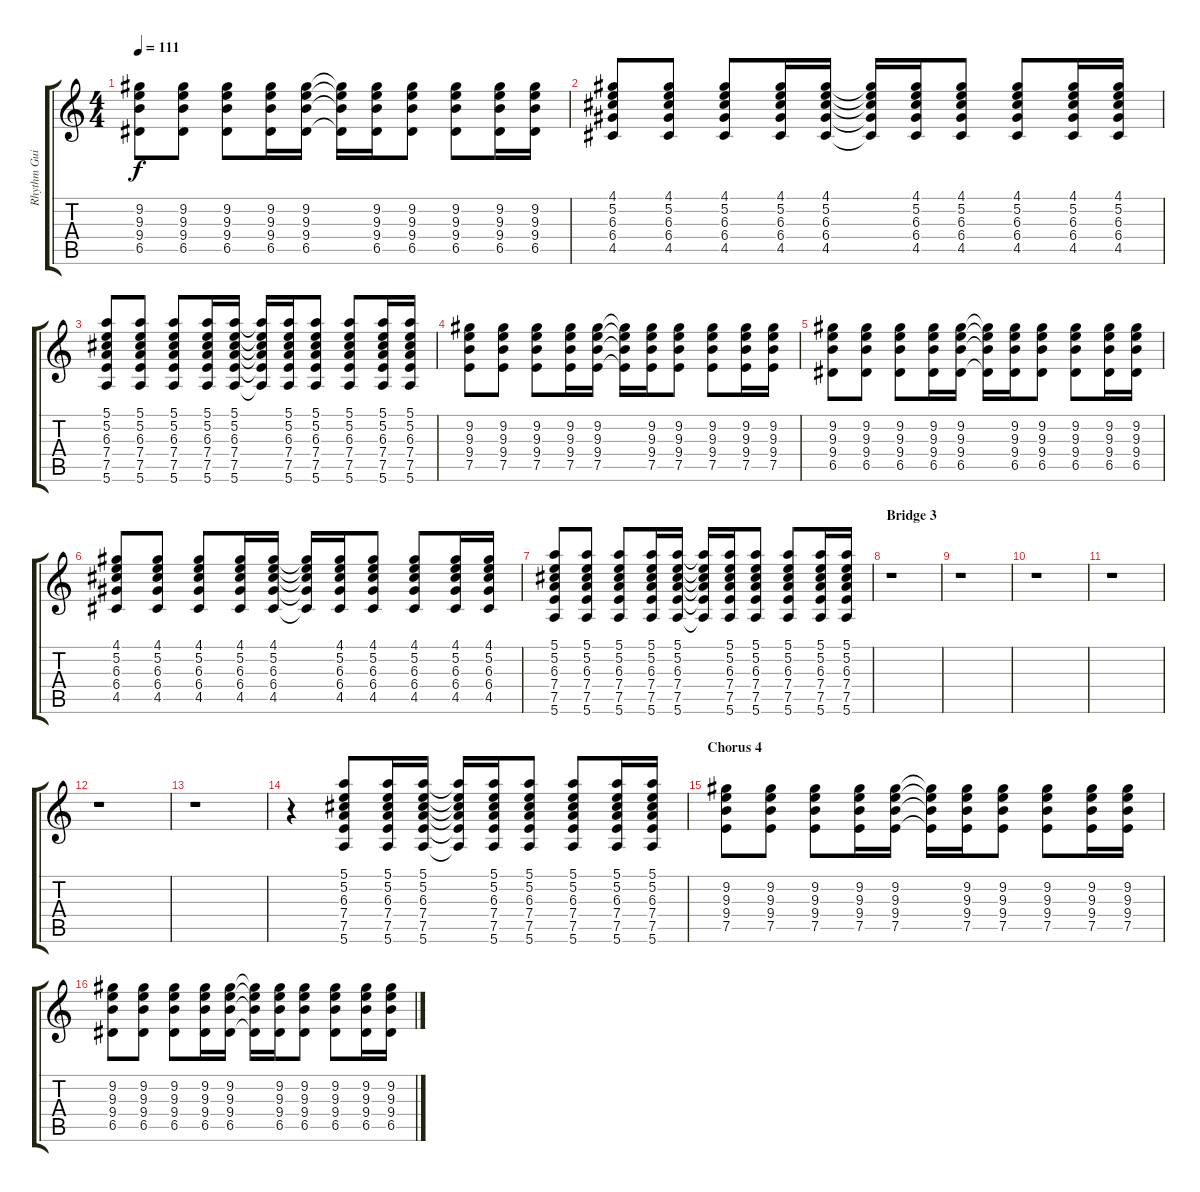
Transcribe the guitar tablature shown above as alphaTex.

\track ("Rhythm Guitar 2" "Rhythm Gui") {instrument electricguitarjazz}
\staff {score tabs}
\tuning (E4 B3 G3 D3 A2 E2) {hide}
\ts (4 4)
\tempo 111
\clef g2
\ks c
(9.2 9.3 9.4 6.5).8{dy f} (9.2 9.3 9.4 6.5).8 (9.2 9.3 9.4 6.5).8 (9.2 9.3 9.4 6.5).16 (9.2 9.3 9.4 6.5).16 (9.2{t} 9.3{t} 9.4{t} 6.5{t}).16 (9.2 9.3 9.4 6.5).16 (9.2 9.3 9.4 6.5).8 (9.2 9.3 9.4 6.5).8 (9.2 9.3 9.4 6.5).16 (9.2 9.3 9.4 6.5).16 |
(4.1 5.2 6.3 6.4 4.5).8 (4.1 5.2 6.3 6.4 4.5).8 (4.1 5.2 6.3 6.4 4.5).8 (4.1 5.2 6.3 6.4 4.5).16 (4.1 5.2 6.3 6.4 4.5).16 (4.1{t} 5.2{t} 6.3{t} 6.4{t} 4.5{t}).16 (4.1 5.2 6.3 6.4 4.5).16 (4.1 5.2 6.3 6.4 4.5).8 (4.1 5.2 6.3 6.4 4.5).8 (4.1 5.2 6.3 6.4 4.5).16 (4.1 5.2 6.3 6.4 4.5).16 |
(5.1 5.2 6.3 7.4 7.5 5.6).8 (5.1 5.2 6.3 7.4 7.5 5.6).8 (5.1 5.2 6.3 7.4 7.5 5.6).8 (5.1 5.2 6.3 7.4 7.5 5.6).16 (5.1 5.2 6.3 7.4 7.5 5.6).16 (5.1{t} 5.2{t} 6.3{t} 7.4{t} 7.5{t} 5.6{t}).16 (5.1 5.2 6.3 7.4 7.5 5.6).16 (5.1 5.2 6.3 7.4 7.5 5.6).8 (5.1 5.2 6.3 7.4 7.5 5.6).8 (5.1 5.2 6.3 7.4 7.5 5.6).16 (5.1 5.2 6.3 7.4 7.5 5.6).16 |
(9.2 9.3 9.4 7.5).8 (9.2 9.3 9.4 7.5).8 (9.2 9.3 9.4 7.5).8 (9.2 9.3 9.4 7.5).16 (9.2 9.3 9.4 7.5).16 (9.2{t} 9.3{t} 9.4{t} 7.5{t}).16 (9.2 9.3 9.4 7.5).16 (9.2 9.3 9.4 7.5).8 (9.2 9.3 9.4 7.5).8 (9.2 9.3 9.4 7.5).16 (9.2 9.3 9.4 7.5).16 |
(9.2 9.3 9.4 6.5).8 (9.2 9.3 9.4 6.5).8 (9.2 9.3 9.4 6.5).8 (9.2 9.3 9.4 6.5).16 (9.2 9.3 9.4 6.5).16 (9.2{t} 9.3{t} 9.4{t} 6.5{t}).16 (9.2 9.3 9.4 6.5).16 (9.2 9.3 9.4 6.5).8 (9.2 9.3 9.4 6.5).8 (9.2 9.3 9.4 6.5).16 (9.2 9.3 9.4 6.5).16 |
(4.1 5.2 6.3 6.4 4.5).8 (4.1 5.2 6.3 6.4 4.5).8 (4.1 5.2 6.3 6.4 4.5).8 (4.1 5.2 6.3 6.4 4.5).16 (4.1 5.2 6.3 6.4 4.5).16 (4.1{t} 5.2{t} 6.3{t} 6.4{t} 4.5{t}).16 (4.1 5.2 6.3 6.4 4.5).16 (4.1 5.2 6.3 6.4 4.5).8 (4.1 5.2 6.3 6.4 4.5).8 (4.1 5.2 6.3 6.4 4.5).16 (4.1 5.2 6.3 6.4 4.5).16 |
(5.1 5.2 6.3 7.4 7.5 5.6).8 (5.1 5.2 6.3 7.4 7.5 5.6).8 (5.1 5.2 6.3 7.4 7.5 5.6).8 (5.1 5.2 6.3 7.4 7.5 5.6).16 (5.1 5.2 6.3 7.4 7.5 5.6).16 (5.1{t} 5.2{t} 6.3{t} 7.4{t} 7.5{t} 5.6{t}).16 (5.1 5.2 6.3 7.4 7.5 5.6).16 (5.1 5.2 6.3 7.4 7.5 5.6).8 (5.1 5.2 6.3 7.4 7.5 5.6).8 (5.1 5.2 6.3 7.4 7.5 5.6).16 (5.1 5.2 6.3 7.4 7.5 5.6).16 |
\section ("" "Bridge 3")
r.1 |
r.1 |
r.1 |
r.1 |
r.1 |
r.1 |
r.4 (5.1 5.2 6.3 7.4 7.5 5.6).8 (5.1 5.2 6.3 7.4 7.5 5.6).16 (5.1 5.2 6.3 7.4 7.5 5.6).16 (5.1{t} 5.2{t} 6.3{t} 7.4{t} 7.5{t} 5.6{t}).16 (5.1 5.2 6.3 7.4 7.5 5.6).16 (5.1 5.2 6.3 7.4 7.5 5.6).8 (5.1 5.2 6.3 7.4 7.5 5.6).8 (5.1 5.2 6.3 7.4 7.5 5.6).16 (5.1 5.2 6.3 7.4 7.5 5.6).16 |
\section ("" "Chorus 4")
(9.2 9.3 9.4 7.5).8 (9.2 9.3 9.4 7.5).8 (9.2 9.3 9.4 7.5).8 (9.2 9.3 9.4 7.5).16 (9.2 9.3 9.4 7.5).16 (9.2{t} 9.3{t} 9.4{t} 7.5{t}).16 (9.2 9.3 9.4 7.5).16 (9.2 9.3 9.4 7.5).8 (9.2 9.3 9.4 7.5).8 (9.2 9.3 9.4 7.5).16 (9.2 9.3 9.4 7.5).16 |
(9.2 9.3 9.4 6.5).8 (9.2 9.3 9.4 6.5).8 (9.2 9.3 9.4 6.5).8 (9.2 9.3 9.4 6.5).16 (9.2 9.3 9.4 6.5).16 (9.2{t} 9.3{t} 9.4{t} 6.5{t}).16 (9.2 9.3 9.4 6.5).16 (9.2 9.3 9.4 6.5).8 (9.2 9.3 9.4 6.5).8 (9.2 9.3 9.4 6.5).16 (9.2 9.3 9.4 6.5).16
